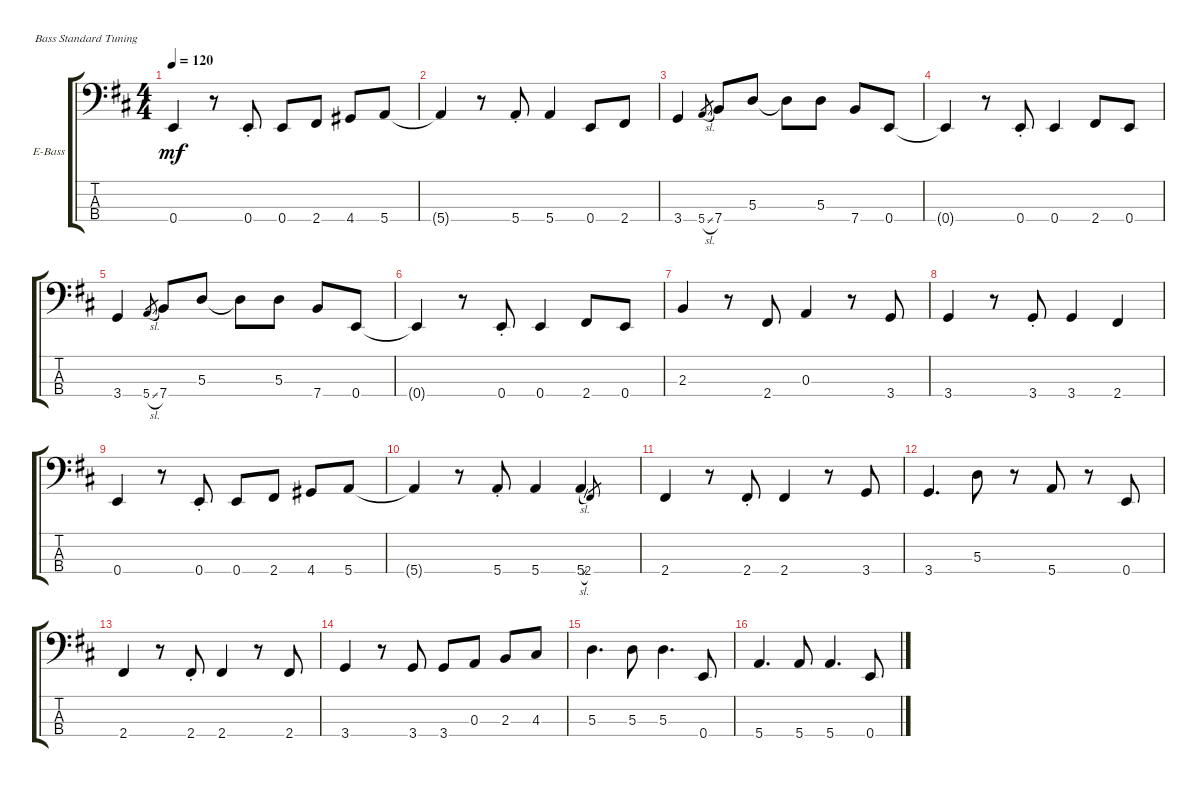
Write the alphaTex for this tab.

\defaultSystemsLayout 4
\bracketExtendMode groupsimilarinstruments
\firstSystemTrackNameOrientation horizontal
\otherSystemsTrackNameOrientation horizontal
\track ("Electric Bass" "E-Bass") {instrument electricbassfinger}
\staff {score tabs}
\tuning (G2 D2 A1 E1)
\ts (4 4)
\tempo 120
\clef f4
\ks d
0.4.4{dy mf} r.8 0.4{st}.8 0.4.8 2.4.8 4.4.8 5.4.8 |
5.4{t}.4 r.8 5.4{st}.8 5.4.4 0.4.8 2.4.8 |
3.4.4 5.4{sl}.8{gr} 7.4.8 5.3.8 5.3{t}.8 5.3.8 7.4.8 0.4.8 |
0.4{t}.4 r.8 0.4{st}.8 0.4.4 2.4.8 0.4.8 |
3.4.4 5.4{sl}.8{gr} 7.4.8 5.3.8 5.3{t}.8 5.3.8 7.4.8 0.4.8 |
0.4{t}.4 r.8 0.4{st}.8 0.4.4 2.4.8 0.4.8 |
2.3.4 r.8 2.4.8 0.3.4 r.8 3.4.8 |
3.4.4 r.8 3.4{st}.8 3.4.4 2.4.4 |
0.4.4 r.8 0.4{st}.8 0.4.8 2.4.8 4.4.8 5.4.8 |
5.4{t}.4 r.8 5.4{st}.8 5.4.4 5.4{sl}.4 2.4.8{gr} |
2.4.4 r.8 2.4{st}.8 2.4.4 r.8 3.4.8 |
3.4.4{d} 5.3.8 r.8 5.4.8 r.8 0.4.8 |
2.4.4 r.8 2.4{st}.8 2.4.4 r.8 2.4.8 |
3.4.4 r.8 3.4.8 3.4.8 0.3.8 2.3.8 4.3.8 |
5.3.4{d} 5.3.8 5.3.4{d} 0.4.8 |
5.4.4{d} 5.4.8 5.4.4{d} 0.4.8
